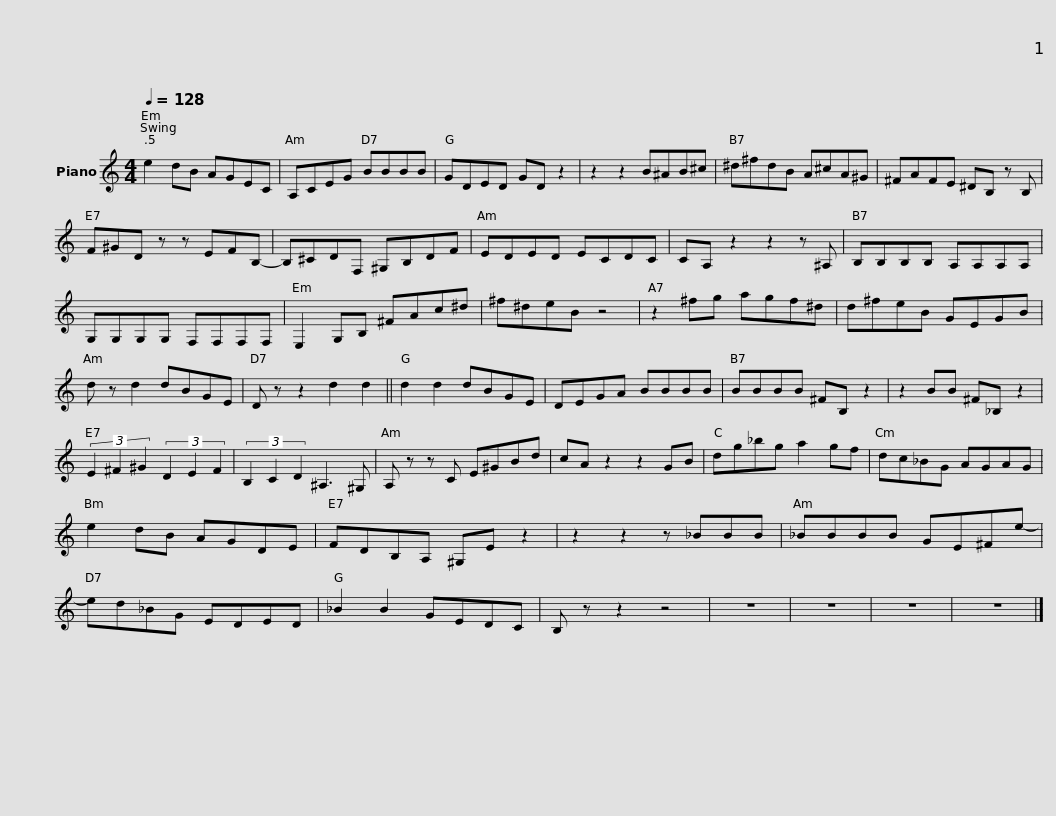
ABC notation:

X:1
L:1/8
Q:1/4=128
M:4/4
I:linebreak $
K:C
V:1 treble
V:1
 e2 dB AGEC | A,CEG BBBB | GDED GD z2 | z2 z2 B^AB^c | ^d^fdB A^cA^G |$ %5
 ^FAFE ^DB, z B, | F^GD z z EFB,- | B,^CDF, ^G,B,DF | EDED ECDC | CA, z2 z2 z ^A, |$ %10
 B,B,B,B, A,A,A,A, | G,G,G,G, F,F,F,F, | E,2 G,B, ^FAc^d | ^f^deB z4 | z2 ^fg agf^d |$ %15
 d^feB GEGB | d z d2 dBGE | D z z2 d2 d2 || d2 d2 dBGE | DEGA BBBB | %20
 BBBB ^FB, z2 |$ z2 BB ^F_B, z2 | (3E2 ^F2 ^G2 (3D2 E2 F2 | (3B,2 C2 D2 ^A,3 ^G, | A, z z C E^GBd | %25
 cA z2 z2 GB |$ dg_bg a2 gf | dc_BG AGAG | e2 dB AGDE | FDB,A, ^G,E z2 | %30
 z2 z2 z _BBB |$ _BBBB GE^Fe- | ed_BG EDED | _B2 B2 GEDC | B, z z2 z4 | %35
 z8 | z8 | z8 | z8 |] %39
